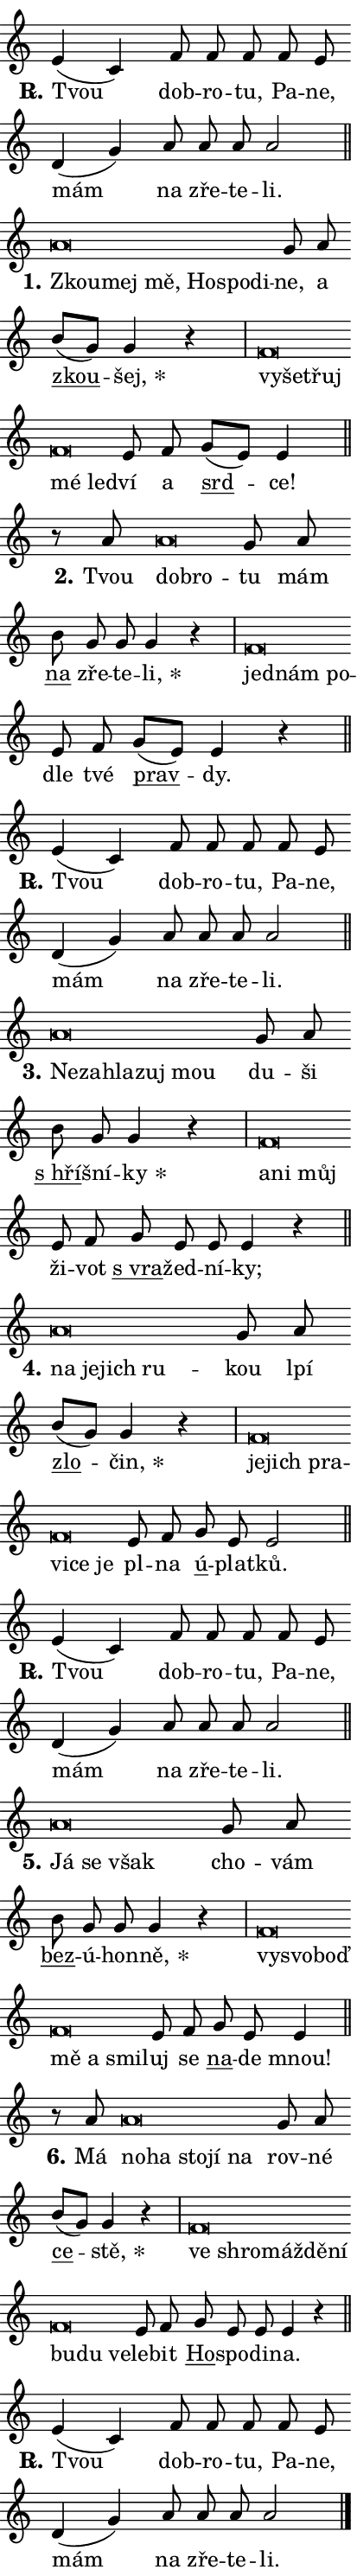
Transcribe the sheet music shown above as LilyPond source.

\version "2.24.0"
\header { tagline = "" }
\paper {
  indent = 0\cm
  top-margin = 0\cm
  right-margin = 0.13\cm % to fit lyric hyphens
  bottom-margin = 0\cm
  left-margin = 0\cm
  paper-width = 7\cm
  page-breaking = #ly:one-page-breaking
  system-system-spacing.basic-distance = #11
  score-system-spacing.basic-distance = #11
  ragged-last = ##f
}


%% Author: Thomas Morley
%% https://lists.gnu.org/archive/html/lilypond-user/2020-05/msg00002.html
#(define (line-position grob)
"Returns position of @var[grob} in current system:
   @code{'start}, if at first time-step
   @code{'end}, if at last time-step
   @code{'middle} otherwise
"
  (let* ((col (ly:item-get-column grob))
         (ln (ly:grob-object col 'left-neighbor))
         (rn (ly:grob-object col 'right-neighbor))
         (col-to-check-left (if (ly:grob? ln) ln col))
         (col-to-check-right (if (ly:grob? rn) rn col))
         (break-dir-left
           (and
             (ly:grob-property col-to-check-left 'non-musical #f)
             (ly:item-break-dir col-to-check-left)))
         (break-dir-right
           (and
             (ly:grob-property col-to-check-right 'non-musical #f)
             (ly:item-break-dir col-to-check-right))))
        (cond ((eqv? 1 break-dir-left) 'start)
              ((eqv? -1 break-dir-right) 'end)
              (else 'middle))))

#(define (tranparent-at-line-position vctor)
  (lambda (grob)
  "Relying on @code{line-position} select the relevant enry from @var{vctor}.
Used to determine transparency,"
    (case (line-position grob)
      ((end) (not (vector-ref vctor 0)))
      ((middle) (not (vector-ref vctor 1)))
      ((start) (not (vector-ref vctor 2))))))

noteHeadBreakVisibility =
#(define-music-function (break-visibility)(vector?)
"Makes @code{NoteHead}s transparent relying on @var{break-visibility}"
#{
  \override NoteHead.transparent =
    #(tranparent-at-line-position break-visibility)
#})

#(define delete-ledgers-for-transparent-note-heads
  (lambda (grob)
    "Reads whether a @code{NoteHead} is transparent.
If so this @code{NoteHead} is removed from @code{'note-heads} from
@var{grob}, which is supposed to be @code{LedgerLineSpanner}.
As a result ledgers are not printed for this @code{NoteHead}"
    (let* ((nhds-array (ly:grob-object grob 'note-heads))
           (nhds-list
             (if (ly:grob-array? nhds-array)
                 (ly:grob-array->list nhds-array)
                 '()))
           ;; Relies on the transparent-property being done before
           ;; Staff.LedgerLineSpanner.after-line-breaking is executed.
           ;; This is fragile ...
           (to-keep
             (remove
               (lambda (nhd)
                 (ly:grob-property nhd 'transparent #f))
               nhds-list)))
      ;; TODO find a better method to iterate over grob-arrays, similiar
      ;; to filter/remove etc for lists
      ;; For now rebuilt from scratch
      (set! (ly:grob-object grob 'note-heads)  '())
      (for-each
        (lambda (nhd)
          (ly:pointer-group-interface::add-grob grob 'note-heads nhd))
        to-keep))))

squashNotes = {
  \override NoteHead.X-extent = #'(-0.2 . 0.2)
  \override NoteHead.Y-extent = #'(-0.75 . 0)
  \override NoteHead.stencil =
    #(lambda (grob)
       (let ((pos (ly:grob-property grob 'staff-position)))
         (begin
           (if (< pos -7) (display "ERROR: Lower brevis then expected\n") (display "OK: Expected brevis position\n"))
           (if (<= pos -6) ly:text-interface::print ly:note-head::print))))
}
unSquashNotes = {
  \revert NoteHead.X-extent
  \revert NoteHead.Y-extent
  \revert NoteHead.stencil
}

hideNotes = \noteHeadBreakVisibility #begin-of-line-visible
unHideNotes = \noteHeadBreakVisibility #all-visible

% work-around for resetting accidentals
% https://lilypond.org/doc/v2.23/Documentation/notation/displaying-rhythms#unmetered-music
cadenzaMeasure = {
  \cadenzaOff
  \partial 1024 s1024
  \cadenzaOn
}

#(define-markup-command (accent layout props text) (markup?)
  "Underline accented syllable"
  (interpret-markup layout props
    #{\markup \override #'(offset . 4.3) \underline { #text }#}))

responsum = \markup \concat {
  "R" \hspace #-1.05 \path #0.1 #'((moveto 0 0.07) (lineto 0.9 0.8)) \hspace #0.05 "."
}

spaceSize = #0.6828661417322834 % exact space size for TeX Gyre Schola

\layout {
  \context {
    \Staff
    \remove "Time_signature_engraver"
    \override LedgerLineSpanner.after-line-breaking = #delete-ledgers-for-transparent-note-heads
  }
  \context {
    \Lyrics {
      \override LyricSpace.minimum-distance = \spaceSize
      \override LyricText.font-name = #"TeX Gyre Schola"
      \override LyricText.font-size = 1
      \override StanzaNumber.font-name = #"TeX Gyre Schola Bold"
      \override StanzaNumber.font-size = 1
    }
  }
  \context {
    \Score 
    \override NoteHead.text =
      #(lambda (grob) 
        (let ((pos (ly:grob-property grob 'staff-position)))
          #{\markup {
            \combine
              \halign #-0.55 \raise #(if (= pos -6) 0 0.5) \override #'(thickness . 2) \draw-line #'(3.2 . 0)
              \musicglyph "noteheads.sM1"
          }#}))
  }
}

% magnetic-lyrics.ily
%
%   written by
%     Jean Abou Samra <jean@abou-samra.fr>
%     Werner Lemberg <wl@gnu.org>
%
%   adapted by
%     Jiri Hon <jiri.hon@gmail.com>
%
% Version 2022-Apr-15

% https://www.mail-archive.com/lilypond-user@gnu.org/msg149350.html

#(define (Left_hyphen_pointer_engraver context)
   "Collect syllable-hyphen-syllable occurrences in lyrics and store
them in properties.  This engraver only looks to the left.  For
example, if the lyrics input is @code{foo -- bar}, it does the
following.

@itemize @bullet
@item
Set the @code{text} property of the @code{LyricHyphen} grob between
@q{foo} and @q{bar} to @code{foo}.

@item
Set the @code{left-hyphen} property of the @code{LyricText} grob with
text @q{foo} to the @code{LyricHyphen} grob between @q{foo} and
@q{bar}.
@end itemize

Use this auxiliary engraver in combination with the
@code{lyric-@/text::@/apply-@/magnetic-@/offset!} hook."
   (let ((hyphen #f)
         (text #f))
     (make-engraver
      (acknowledgers
       ((lyric-syllable-interface engraver grob source-engraver)
        (set! text grob)))
      (end-acknowledgers
       ((lyric-hyphen-interface engraver grob source-engraver)
        ;(when (not (grob::has-interface grob 'lyric-space-interface))
          (set! hyphen grob)));)
      ((stop-translation-timestep engraver)
       (when (and text hyphen)
         (ly:grob-set-object! text 'left-hyphen hyphen))
       (set! text #f)
       (set! hyphen #f)))))

#(define (lyric-text::apply-magnetic-offset! grob)
   "If the space between two syllables is less than the value in
property @code{LyricText@/.details@/.squash-threshold}, move the right
syllable to the left so that it gets concatenated with the left
syllable.

Use this function as a hook for
@code{LyricText@/.after-@/line-@/breaking} if the
@code{Left_@/hyphen_@/pointer_@/engraver} is active."
   (let ((hyphen (ly:grob-object grob 'left-hyphen #f)))
     (when hyphen
       (let ((left-text (ly:spanner-bound hyphen LEFT)))
         (when (grob::has-interface left-text 'lyric-syllable-interface)
           (let* ((common (ly:grob-common-refpoint grob left-text X))
                  (this-x-ext (ly:grob-extent grob common X))
                  (left-x-ext
                   (begin
                     ;; Trigger magnetism for left-text.
                     (ly:grob-property left-text 'after-line-breaking)
                     (ly:grob-extent left-text common X)))
                  ;; `delta` is the gap width between two syllables.
                  (delta (- (interval-start this-x-ext)
                            (interval-end left-x-ext)))
                  (details (ly:grob-property grob 'details))
                  (threshold (assoc-get 'squash-threshold details 0.2)))
             (when (< delta threshold)
               (let* (;; We have to manipulate the input text so that
                      ;; ligatures crossing syllable boundaries are not
                      ;; disabled.  For languages based on the Latin
                      ;; script this is essentially a beautification.
                      ;; However, for non-Western scripts it can be a
                      ;; necessity.
                      (lt (ly:grob-property left-text 'text))
                      (rt (ly:grob-property grob 'text))
                      (is-space (grob::has-interface hyphen 'lyric-space-interface))
                      (space (if is-space " " ""))
                      (extra-delta (if is-space spaceSize 0))
                      ;; Append new syllable.
                      (ltrt-space (if (and (string? lt) (string? rt))
                                (string-append lt space rt)
                                (make-concat-markup (list lt space rt))))
                      ;; Right-align `ltrt` to the right side.
                      (ltrt-space-markup (grob-interpret-markup
                               grob
                               (make-translate-markup
                                (cons (interval-length this-x-ext) 0)
                                (make-right-align-markup ltrt-space)))))
                 (begin
                   ;; Don't print `left-text`.
                   (ly:grob-set-property! left-text 'stencil #f)
                   ;; Set text and stencil (which holds all collected
                   ;; syllables so far) and shift it to the left.
                   (ly:grob-set-property! grob 'text ltrt-space)
                   (ly:grob-set-property! grob 'stencil ltrt-space-markup)
                   (ly:grob-translate-axis! grob (- (- delta extra-delta)) X))))))))))


#(define (lyric-hyphen::displace-bounds-first grob)
   ;; Make very sure this callback isn't triggered too early.
   (let ((left (ly:spanner-bound grob LEFT))
         (right (ly:spanner-bound grob RIGHT)))
     (ly:grob-property left 'after-line-breaking)
     (ly:grob-property right 'after-line-breaking)
     (ly:lyric-hyphen::print grob)))

squashThreshold = #0.4

\layout {
  \context {
    \Lyrics
    \consists #Left_hyphen_pointer_engraver
    \override LyricText.after-line-breaking =
      #lyric-text::apply-magnetic-offset!
    \override LyricHyphen.stencil = #lyric-hyphen::displace-bounds-first
    \override LyricText.details.squash-threshold = \squashThreshold
    \override LyricHyphen.minimum-distance = 0
    \override LyricHyphen.minimum-length = \squashThreshold
  }
}

squashText = \override LyricText.details.squash-threshold = 9999
unSquashText = \override LyricText.details.squash-threshold = \squashThreshold

leftText = \override LyricText.self-alignment-X = #LEFT
unLeftText = \revert LyricText.self-alignment-X

starOffset = #(lambda (grob) 
                (let ((x_offset (ly:self-alignment-interface::aligned-on-x-parent grob)))
                  (if (= x_offset 0) 0 (+ x_offset 1.2))))

star = #(define-music-function (syllable)(string?)
"Append star separator at the end of a syllable"
#{
  \once \override LyricText.X-offset = #starOffset
  \lyricmode { \markup {
    #syllable
    \override #'((font-name . "TeX Gyre Schola Bold")) \hspace #0.2 \lower #0.65 \larger "*"
  } }
#})

starAccent = #(define-music-function (syllable)(string?)
"Append star separator at the end of a syllable and make accent"
#{
  \once \override LyricText.X-offset = #starOffset
  \lyricmode { \markup {
    \accent #syllable
    \override #'((font-name . "TeX Gyre Schola Bold")) \hspace #0.2 \lower #0.65 \larger "*"
  } }
#})

breath = #(define-music-function (syllable)(string?)
"Append breathing indicator at the end of a syllable"
#{
  \lyricmode { \markup { #syllable "+" } }
#})

optionalBreath = #(define-music-function (syllable)(string?)
"Append optional breathing indicator at the end of a syllable"
#{
  \lyricmode { \markup { #syllable "(+)" } }
#})


\score {
    <<
        \new Voice = "melody" { \cadenzaOn \key c \major \relative { e'4( c) f8 f f f e \bar "" d4( g) \bar "" a8 a a a2 \cadenzaMeasure \bar "||" \break } }
        \new Lyrics \lyricsto "melody" { \lyricmode { \set stanza = \responsum
Tvou dob -- ro -- tu, Pa -- ne, mám na zře -- te -- li. } }
    >>
    \layout {}
}

\score {
    <<
        \new Voice = "melody" { \cadenzaOn \key c \major \relative { \squashNotes a'\breve*1/16 \hideNotes \breve*1/16 \bar "" \breve*1/16 \bar "" \breve*1/16 \bar "" \breve*1/16 \breve*1/16 \bar "" \unHideNotes \unSquashNotes g8 a \bar "" b[( g)] g4 r \cadenzaMeasure \bar "|" \squashNotes f\breve*1/16 \hideNotes \breve*1/16 \bar "" \breve*1/16 \bar "" \breve*1/16 \breve*1/16 \bar "" \unHideNotes \unSquashNotes e8 f \bar "" g[( e)] e4 \cadenzaMeasure \bar "||" \break } }
        \new Lyrics \lyricsto "melody" { \lyricmode { \set stanza = "1."
\leftText Zkou -- \squashText mej mě, Ho -- spo -- di -- \unLeftText \unSquashText ne, a \markup \accent zkou -- \star šej, \leftText vy -- \squashText še -- třuj mé led -- \unLeftText \unSquashText ví a \markup \accent srd -- ce! } }
    >>
    \layout {}
}

\score {
    <<
        \new Voice = "melody" { \cadenzaOn \key c \major \relative { r8 a'8 \squashNotes a\breve*1/16 \hideNotes \breve*1/16 \bar "" \unHideNotes \unSquashNotes g8 a \bar "" b g g g4 r \cadenzaMeasure \bar "|" \squashNotes f\breve*1/16 \hideNotes \breve*1/16 \breve*1/16 \bar "" \unHideNotes \unSquashNotes e8 f \bar "" g[( e)] e4 r \cadenzaMeasure \bar "||" \break } }
        \new Lyrics \lyricsto "melody" { \lyricmode { \set stanza = "2."
Tvou \leftText dob -- \squashText ro -- \unLeftText \unSquashText tu mám \markup \accent na zře -- te -- \star li, \leftText jed -- \squashText nám po -- \unLeftText \unSquashText dle tvé \markup \accent prav -- dy. } }
    >>
    \layout {}
}

\score {
    <<
        \new Voice = "melody" { \cadenzaOn \key c \major \relative { e'4( c) f8 f f f e \bar "" d4( g) \bar "" a8 a a a2 \cadenzaMeasure \bar "||" \break } }
        \new Lyrics \lyricsto "melody" { \lyricmode { \set stanza = \responsum
Tvou dob -- ro -- tu, Pa -- ne, mám na zře -- te -- li. } }
    >>
    \layout {}
}

\score {
    <<
        \new Voice = "melody" { \cadenzaOn \key c \major \relative { \squashNotes a'\breve*1/16 \hideNotes \breve*1/16 \bar "" \breve*1/16 \bar "" \breve*1/16 \breve*1/16 \bar "" \unHideNotes \unSquashNotes g8 a \bar "" b g g4 r \cadenzaMeasure \bar "|" \squashNotes f\breve*1/16 \hideNotes \breve*1/16 \breve*1/16 \bar "" \unHideNotes \unSquashNotes e8 f \bar "" g e e e4 r \cadenzaMeasure \bar "||" \break } }
        \new Lyrics \lyricsto "melody" { \lyricmode { \set stanza = "3."
\leftText Ne -- \squashText za -- hla -- zuj mou \unLeftText \unSquashText du -- ši \markup \accent "s hří" -- šní -- \star ky \leftText a -- \squashText ni můj \unLeftText \unSquashText ži -- vot \markup \accent "s vra" -- žed -- ní -- ky; } }
    >>
    \layout {}
}

\score {
    <<
        \new Voice = "melody" { \cadenzaOn \key c \major \relative { \squashNotes a'\breve*1/16 \hideNotes \breve*1/16 \bar "" \breve*1/16 \breve*1/16 \bar "" \unHideNotes \unSquashNotes g8 a \bar "" b[( g)] g4 r \cadenzaMeasure \bar "|" \squashNotes f\breve*1/16 \hideNotes \breve*1/16 \bar "" \breve*1/16 \bar "" \breve*1/16 \bar "" \breve*1/16 \breve*1/16 \bar "" \unHideNotes \unSquashNotes e8 f \bar "" g e e2 \cadenzaMeasure \bar "||" \break } }
        \new Lyrics \lyricsto "melody" { \lyricmode { \set stanza = "4."
\leftText na \squashText je -- jich ru -- \unLeftText \unSquashText kou lpí \markup \accent zlo -- \star čin, \leftText je -- \squashText jich pra -- vi -- ce je \unLeftText \unSquashText pl -- na \markup \accent ú -- plat -- ků. } }
    >>
    \layout {}
}

\score {
    <<
        \new Voice = "melody" { \cadenzaOn \key c \major \relative { e'4( c) f8 f f f e \bar "" d4( g) \bar "" a8 a a a2 \cadenzaMeasure \bar "||" \break } }
        \new Lyrics \lyricsto "melody" { \lyricmode { \set stanza = \responsum
Tvou dob -- ro -- tu, Pa -- ne, mám na zře -- te -- li. } }
    >>
    \layout {}
}

\score {
    <<
        \new Voice = "melody" { \cadenzaOn \key c \major \relative { \squashNotes a'\breve*1/16 \hideNotes \breve*1/16 \breve*1/16 \bar "" \unHideNotes \unSquashNotes g8 a \bar "" b g g g4 r \cadenzaMeasure \bar "|" \squashNotes f\breve*1/16 \hideNotes \breve*1/16 \bar "" \breve*1/16 \bar "" \breve*1/16 \bar "" \breve*1/16 \breve*1/16 \bar "" \unHideNotes \unSquashNotes e8 f \bar "" g e e4 \cadenzaMeasure \bar "||" \break } }
        \new Lyrics \lyricsto "melody" { \lyricmode { \set stanza = "5."
\leftText Já \squashText se však \unLeftText \unSquashText cho -- vám \markup \accent bez -- ú -- hon -- \star ně, \leftText vy -- \squashText svo -- boď mě a smi -- \unLeftText \unSquashText luj se \markup \accent na -- de mnou! } }
    >>
    \layout {}
}

\score {
    <<
        \new Voice = "melody" { \cadenzaOn \key c \major \relative { r8 a'8 \squashNotes a\breve*1/16 \hideNotes \breve*1/16 \bar "" \breve*1/16 \bar "" \breve*1/16 \breve*1/16 \bar "" \unHideNotes \unSquashNotes g8 a \bar "" b[( g)] g4 r \cadenzaMeasure \bar "|" \squashNotes f\breve*1/16 \hideNotes \breve*1/16 \bar "" \breve*1/16 \bar "" \breve*1/16 \bar "" \breve*1/16 \bar "" \breve*1/16 \bar "" \breve*1/16 \breve*1/16 \bar "" \unHideNotes \unSquashNotes e8 f \bar "" g e e e4 r \cadenzaMeasure \bar "||" \break } }
        \new Lyrics \lyricsto "melody" { \lyricmode { \set stanza = "6."
Má \leftText no -- \squashText ha sto -- jí na \unLeftText \unSquashText rov -- né \markup \accent ce -- \star stě, \leftText ve \squashText shro -- máž -- dě -- ní bu -- du ve -- \unLeftText \unSquashText le -- bit \markup \accent Ho -- spo -- di -- na. } }
    >>
    \layout {}
}

\score {
    <<
        \new Voice = "melody" { \cadenzaOn \key c \major \relative { e'4( c) f8 f f f e \bar "" d4( g) \bar "" a8 a a a2 \cadenzaMeasure \bar "||" \break } \bar "|." }
        \new Lyrics \lyricsto "melody" { \lyricmode { \set stanza = \responsum
Tvou dob -- ro -- tu, Pa -- ne, mám na zře -- te -- li. } }
    >>
    \layout {}
}
